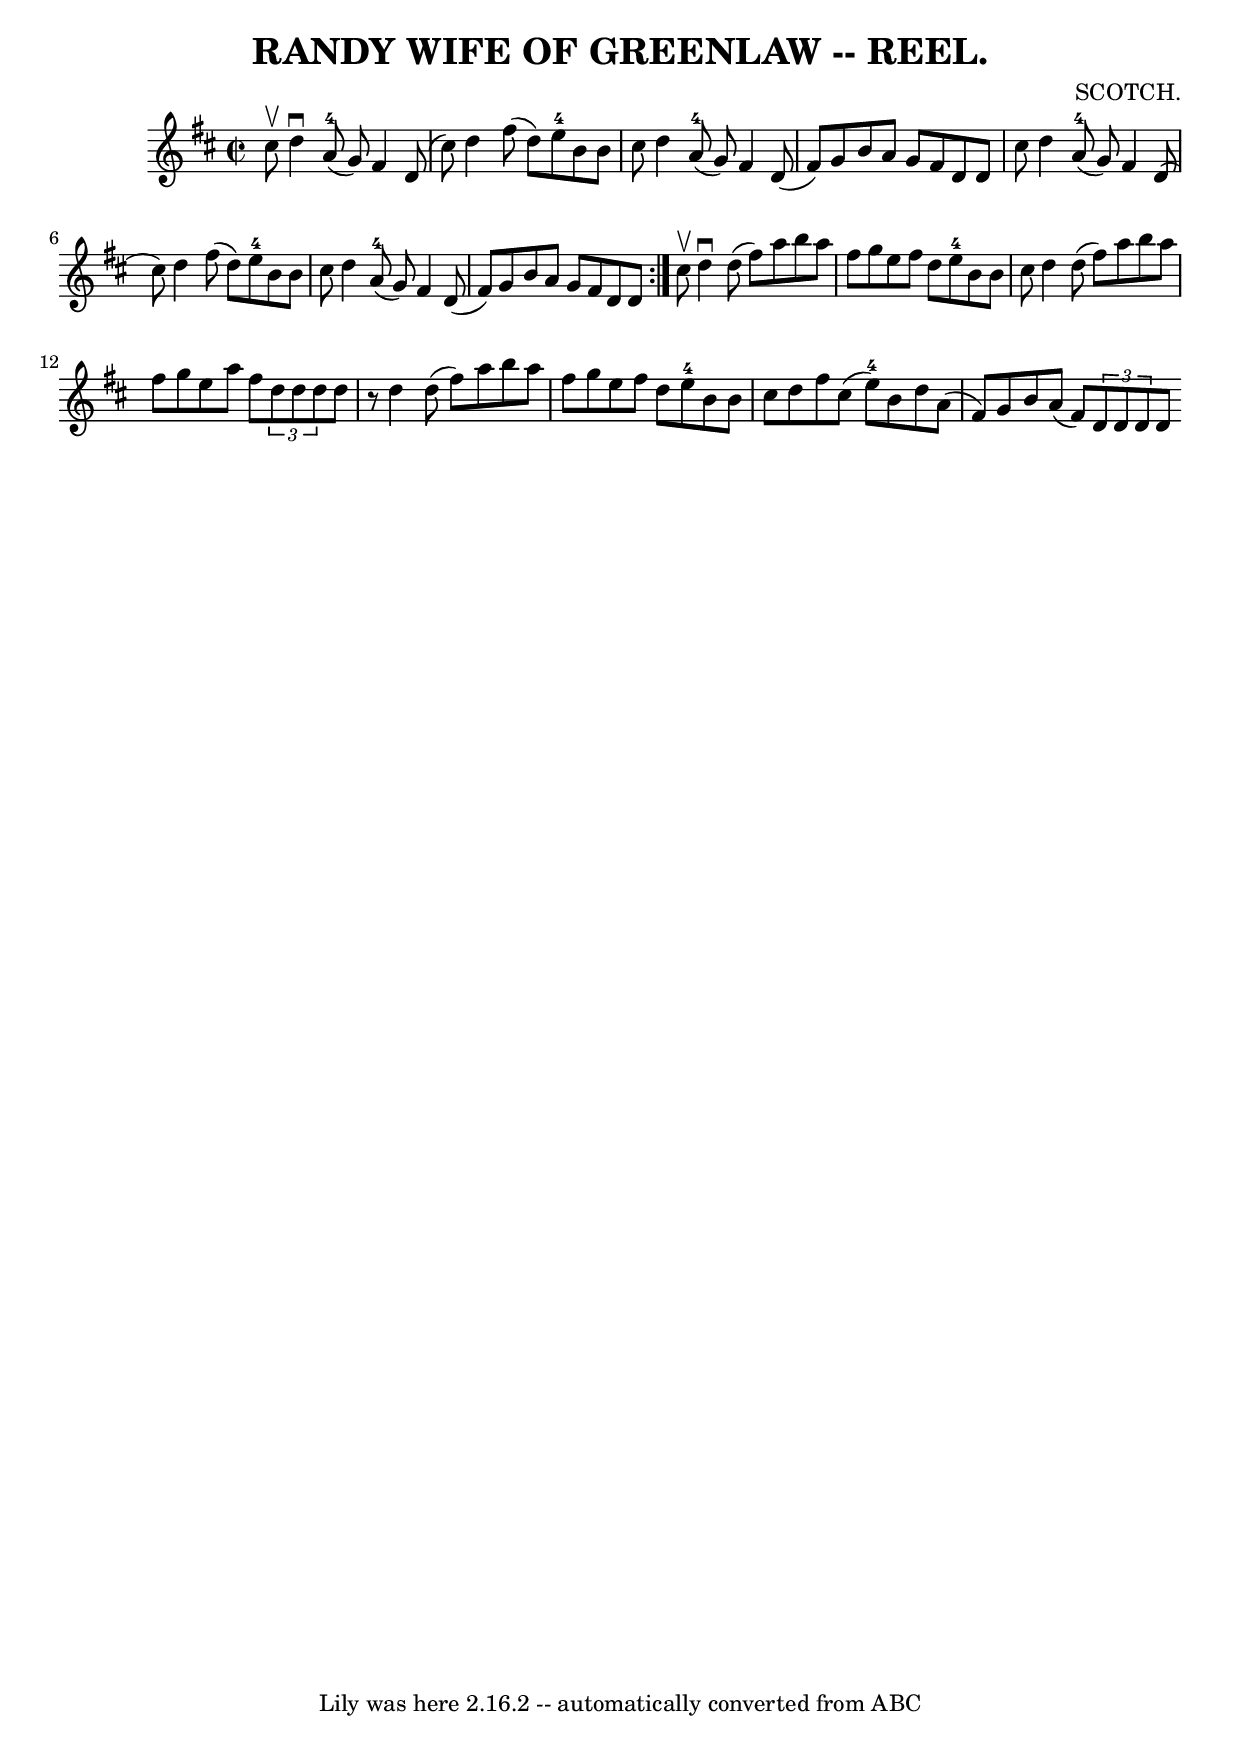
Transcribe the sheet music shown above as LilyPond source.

\version "2.16.2"
\include "Mammoth.ily"
\header {
  %% book = "Coles 43.7"
  composer = "SCOTCH."
  crossRefNumber = "1"
  footnotes = ""
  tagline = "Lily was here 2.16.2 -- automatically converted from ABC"
  title = "RANDY WIFE OF GREENLAW -- REEL."

}
voicedefault =  {



  \repeat volta 2 {

    \override Staff.TimeSignature #'style = #'C
    \time 2/2 
    \key d \major     cis''8^\upbow  |
    d''4^\downbow a'8-4(g'8) fis'4 d'8 (cis''8) |
    d''4 fis''8 (     d''8) e''8-4 b'8 b'8 cis''8   |
    d''4 a'8-4(     g'8) fis'4 d'8 (fis'8)  |
    g'8 b'8 a'8 g'8         fis'8 d'8 d'8 cis''8   |
    d''4 a'8-4(g'8)        fis'4 d'8 (cis''8)  |
    d''4 fis''8 (d''8) e''8-4 b'8 b'8 cis''8  |
    d''4 a'8-4(g'8) fis'4        d'8 (fis'8)  |
    g'8 b'8 a'8 g'8 fis'8 d'8 d'8  
   } cis''8^\upbow  |
  d''4^\downbow d''8 (fis''8) a''8       b''8 a''8 fis''8   |
  g''8 e''8 fis''8 d''8 e''8-4 b'8 b'8 cis''8  |
  d''4 d''8 (fis''8) a''8       b''8 a''8 fis''8   |
  g''8 e''8 a''8 fis''8    
  \times 2/3 { d''8 d''8 d''8   	     } d''8    r8  |
  d''4 d''8 (   fis''8) a''8 b''8 a''8 fis''8   |
  g''8 e''8       fis''8 d''8 e''8-4 b'8 b'8 cis''8   |
  d''8 fis''8    cis''8 (e''8-4) b'8 d''8 a'8 (fis'8)  |
  g'8    
  b'8 a'8 (fis'8)   \times 2/3 { d'8 d'8 d'8   			       } d'8  \bar " |." 
  

}

\score{
  <<

    \context Staff="default"
    {
      \voicedefault 
      
    }

  >>
  \layout {
    
  }
  \midi {
  }

}
